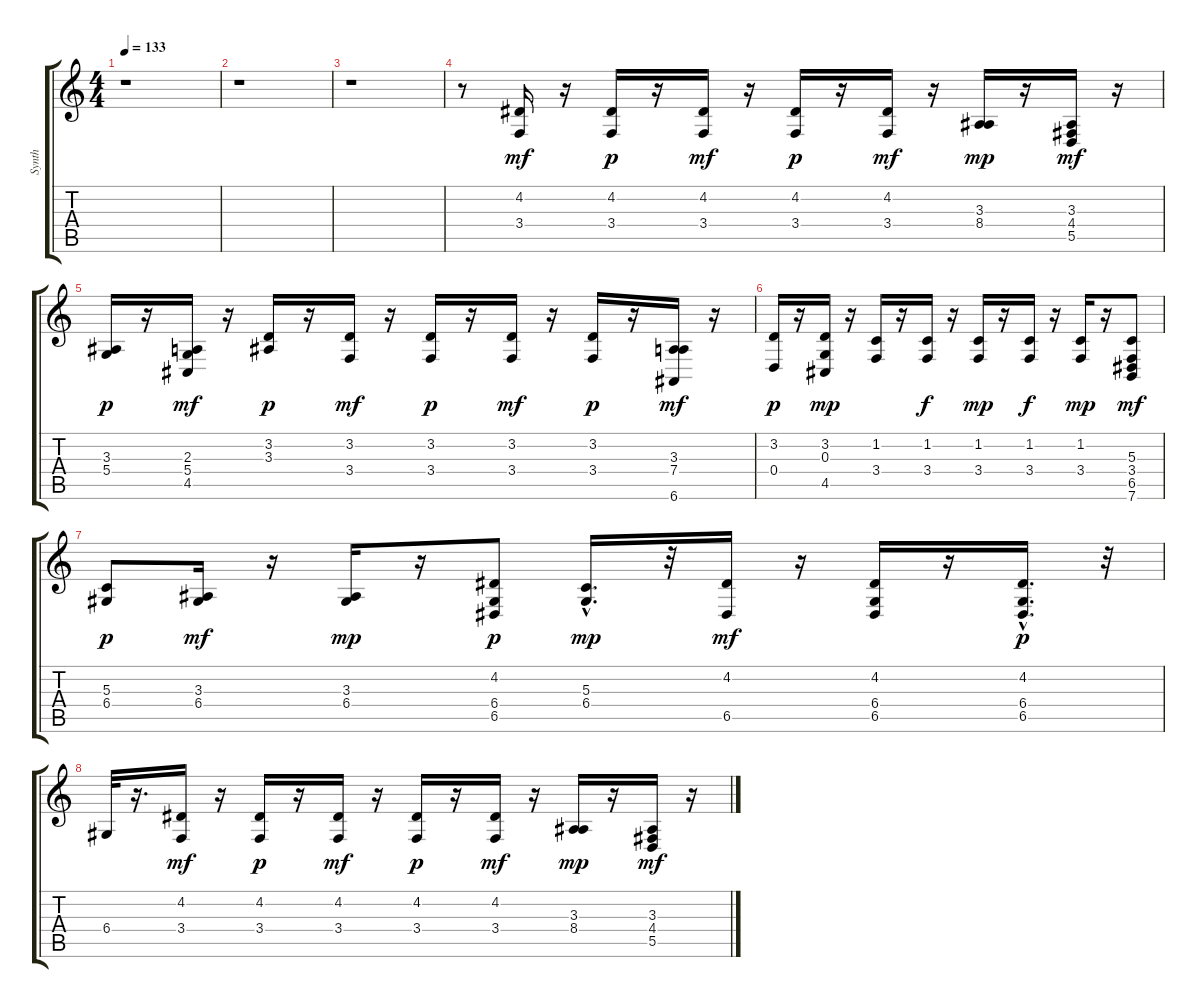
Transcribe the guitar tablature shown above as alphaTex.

\track ("Synth" "Synth") {instrument lead3calliope}
\staff {score tabs}
\tuning (E4 B3 G3 D3 A2 E2) {hide}
\ts (4 4)
\tempo 133
\clef g2
\ks c
r.1{dy mf instrument lead3calliope} |
r.1 |
r.1 |
r.8 (4.2 3.4).16 r.16 (4.2 3.4).16{dy p} r.16 (4.2 3.4).16{dy mf} r.16 (4.2 3.4).16{dy p} r.16 (4.2 3.4).16{dy mf} r.16 (3.3 8.4).16{dy mp} r.16 (3.3 4.4 5.5).16{dy mf} r.16 |
(3.3 5.4).16{dy p} r.16 (2.3 5.4 4.5).16{dy mf} r.16 (3.2 3.3).16{dy p} r.16 (3.2 3.4).16{dy mf} r.16 (3.2 3.4).16{dy p} r.16 (3.2 3.4).16{dy mf} r.16 (3.2 3.4).16{dy p} r.16 (3.3 7.4 6.6).16{dy mf} r.16 |
(3.2 0.4).16{dy p} r.16 (3.2 0.3 4.5).16{dy mp} r.16 (1.2 3.4).16 r.16 (1.2 3.4).16{dy f} r.16 (1.2 3.4).16{dy mp} r.16 (1.2 3.4).16{dy f} r.16 (1.2 3.4).16{dy mp} r.16 (5.3 3.4 6.5 7.6).8{dy mf} |
(5.3 6.4).8{dy p} (3.3 6.4).16{dy mf} r.16 (3.3 6.4).16{dy mp} r.16 (4.2 6.4 6.5).8{dy p} (5.3{hac} 6.4).16{d dy mp} r.32 (4.2 6.5).16{dy mf} r.16 (4.2 6.4 6.5).16 r.16 (4.2{hac} 6.4 6.5).16{d dy p} r.32 |
6.4.32 r.16{d} (4.2 3.4).16{dy mf} r.16 (4.2 3.4).16{dy p} r.16 (4.2 3.4).16{dy mf} r.16 (4.2 3.4).16{dy p} r.16 (4.2 3.4).16{dy mf} r.16 (3.3 8.4).16{dy mp} r.16 (3.3 4.4 5.5).16{dy mf} r.16
